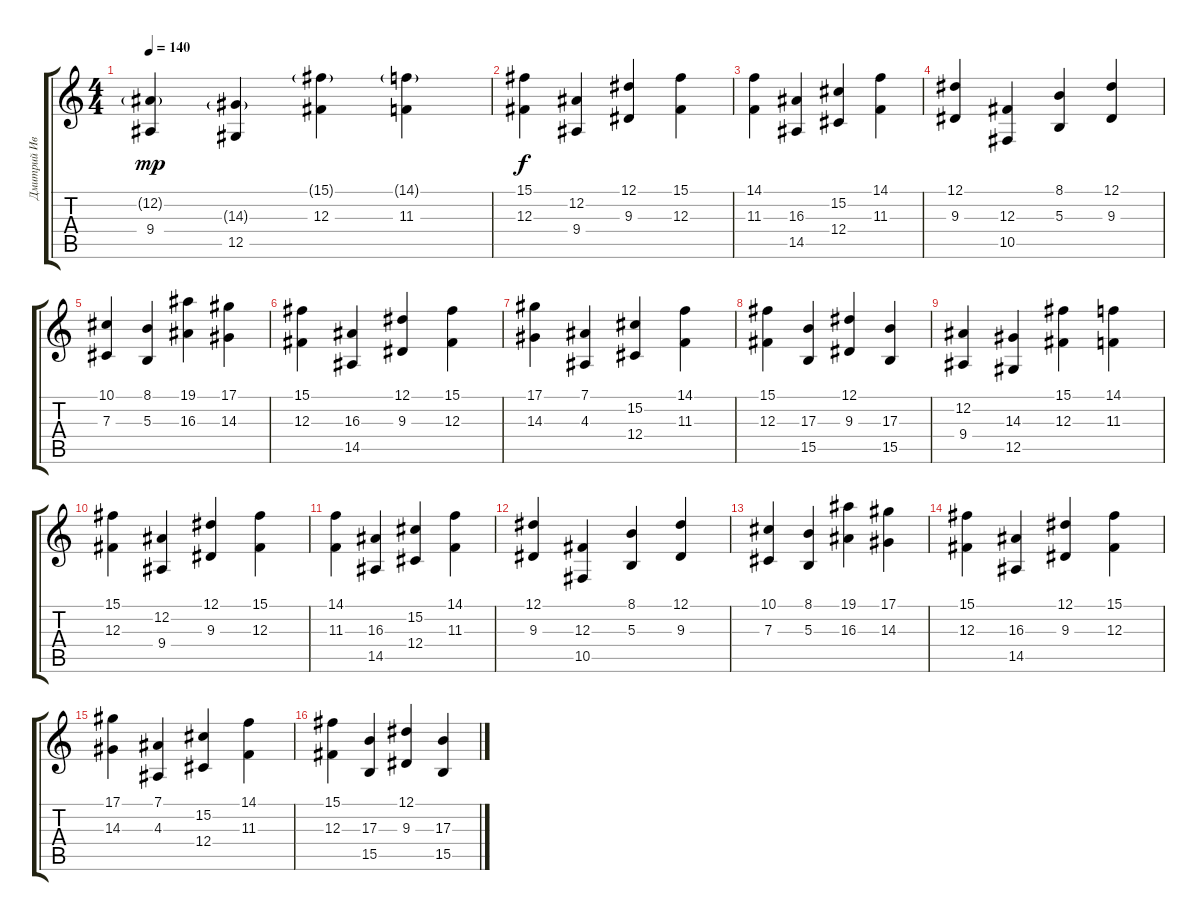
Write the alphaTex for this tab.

\track ("Дмитрий Иванов" "Дмитрий Ив") {instrument brightacousticpiano}
\staff {score tabs}
\tuning (Eb4 Bb3 Gb3 Db3 Ab2 Eb2) {hide}
\ts (4 4)
\tempo 140
\clef g2
\ks c
(12.2{g} 9.4).4{dy mp} (14.3{g} 12.5).4 (15.1{g} 12.3).4 (14.1{g} 11.3).4 |
(15.1 12.3).4{dy f} (12.2 9.4).4 (12.1 9.3).4 (15.1 12.3).4 |
(14.1 11.3).4 (16.3 14.5).4 (15.2 12.4).4 (14.1 11.3).4 |
(12.1 9.3).4 (12.3 10.5).4 (8.1 5.3).4 (12.1 9.3).4 |
(10.1 7.3).4 (8.1 5.3).4 (19.1 16.3).4 (17.1 14.3).4 |
(15.1 12.3).4 (16.3 14.5).4 (12.1 9.3).4 (15.1 12.3).4 |
(17.1 14.3).4 (7.1 4.3).4 (15.2 12.4).4 (14.1 11.3).4 |
(15.1 12.3).4 (17.3 15.5).4 (12.1 9.3).4 (17.3 15.5).4 |
(12.2 9.4).4 (14.3 12.5).4 (15.1 12.3).4 (14.1 11.3).4 |
(15.1 12.3).4 (12.2 9.4).4 (12.1 9.3).4 (15.1 12.3).4 |
(14.1 11.3).4 (16.3 14.5).4 (15.2 12.4).4 (14.1 11.3).4 |
(12.1 9.3).4 (12.3 10.5).4 (8.1 5.3).4 (12.1 9.3).4 |
(10.1 7.3).4 (8.1 5.3).4 (19.1 16.3).4 (17.1 14.3).4 |
(15.1 12.3).4 (16.3 14.5).4 (12.1 9.3).4 (15.1 12.3).4 |
(17.1 14.3).4 (7.1 4.3).4 (15.2 12.4).4 (14.1 11.3).4 |
(15.1 12.3).4 (17.3 15.5).4 (12.1 9.3).4 (17.3 15.5).4
